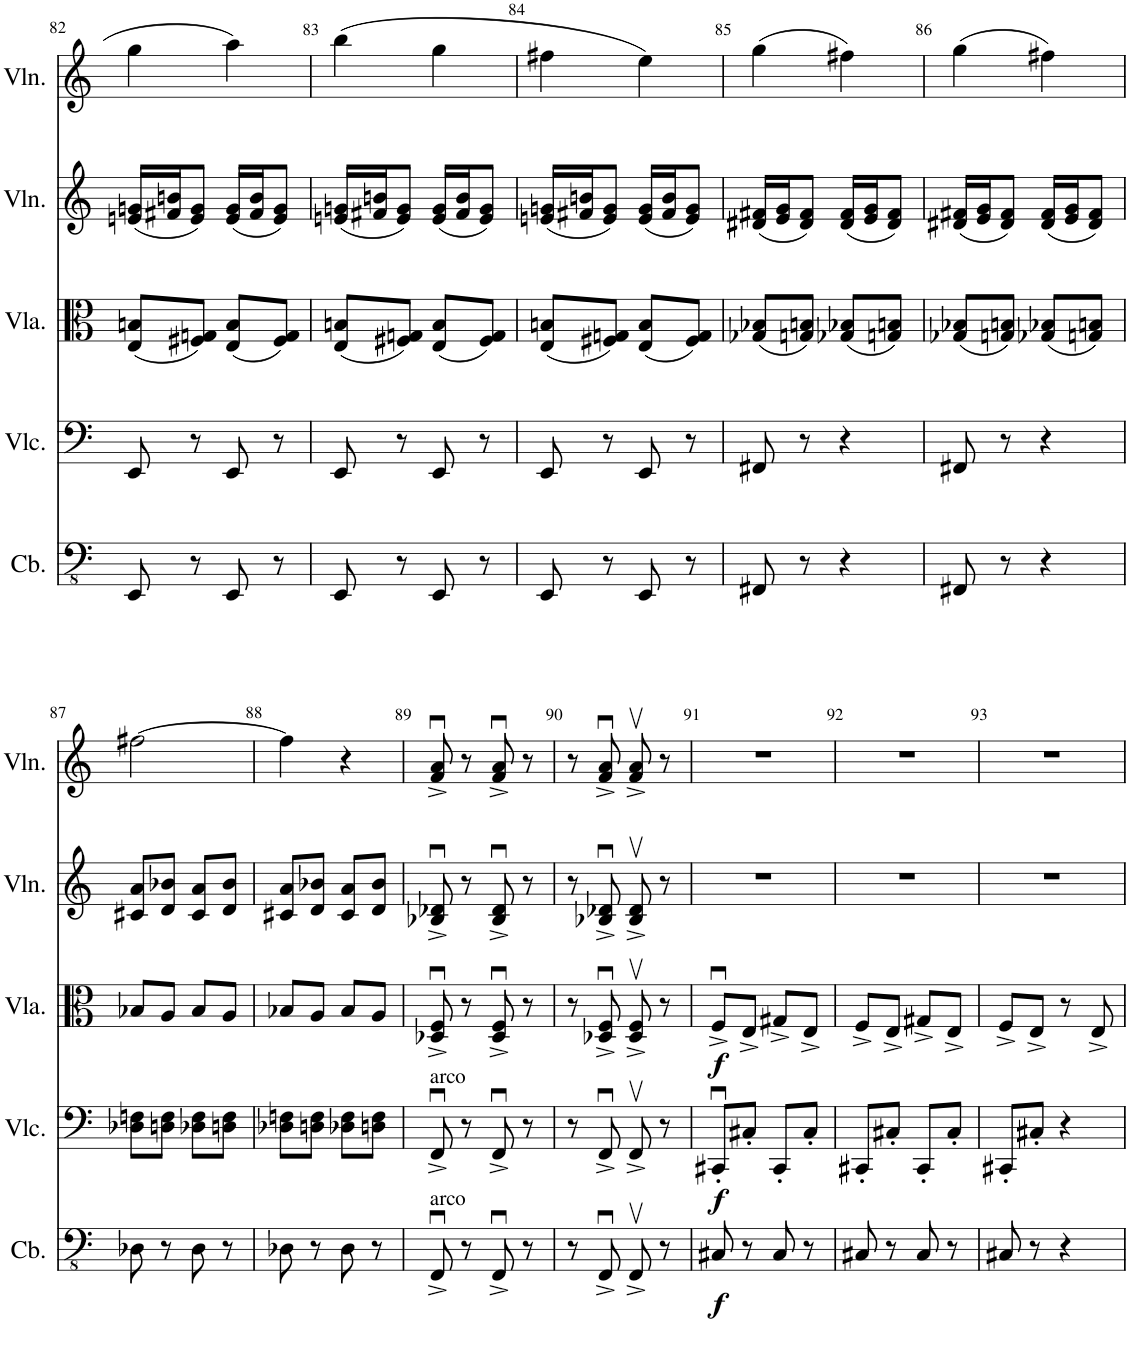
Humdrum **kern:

**kern	**dynam	**kern	**dynam	**kern	**dynam	**kern	**kern
*part5	*part5	*part4	*part4	*part3	*part3	*part2	*part1
*staff5	*staff5	*staff4	*staff4	*staff3	*staff3	*staff2	*staff1
*I"Double Bass	*	*I"Violoncello	*	*I"Viola	*	*I"Violin	*I"Violin
*	*	*I'Vlc.	*	*I'Vla.	*	*I'Vln.	*I'Vln.
!!LO:PB:g=z
*clefFv4	*	*clefF4	*	*clefC3	*	*clefG2	*clefG2
*Trd7c12	*	*	*	*	*	*	*
*k[]	*	*k[]	*	*k[]	*	*k[]	*k[]
*M2/4	*	*M2/4	*	*M2/4	*	*M2/4	*M2/4
=82	=82	=82	=82	=82	=82	=82	=82
8EEE/	.	8EE/	.	(8E/ 8Bn/L	.	(16en/ 16gn/LL	4gg\
.	.	.	.	.	.	16f#X/ 16bn/J	.
8r	.	8r	.	8F#X/ 8Gn/J)	.	8e/ 8g/J)	.
8EEE/	.	8EE/	.	(8E/ 8B/L	.	(16e/ 16g/LL	4aa\
.	.	.	.	.	.	16f#/ 16b/J	.
8r	.	8r	.	8F#/ 8G/J)	.	8e/ 8g/J)	.
=83	=83	=83	=83	=83	=83	=83	=83
8EEE/	.	8EE/	.	(8E/ 8Bn/L	.	(16en/ 16gn/LL	(4bb\
.	.	.	.	.	.	16f#X/ 16bn/J	.
8r	.	8r	.	8F#X/ 8Gn/J)	.	8e/ 8g/J)	.
8EEE/	.	8EE/	.	(8E/ 8B/L	.	(16e/ 16g/LL	4gg\
.	.	.	.	.	.	16f#/ 16b/J	.
8r	.	8r	.	8F#/ 8G/J)	.	8e/ 8g/J)	.
=84	=84	=84	=84	=84	=84	=84	=84
8EEE/	.	8EE/	.	(8E/ 8Bn/L	.	(16en/ 16gn/LL	4ff#X\
.	.	.	.	.	.	16f#X/ 16bn/J	.
8r	.	8r	.	8F#X/ 8Gn/J)	.	8e/ 8g/J)	.
8EEE/	.	8EE/	.	(8E/ 8B/L	.	(16e/ 16g/LL	4ee\)
.	.	.	.	.	.	16f#/ 16b/J	.
8r	.	8r	.	8F#/ 8G/J)	.	8e/ 8g/J)	.
=85	=85	=85	=85	=85	=85	=85	=85
8FFF#X/	.	8FF#X/	.	(8G-X/ 8B-X/L	.	(16d#X/ 16f#X/LL	(4gg\
.	.	.	.	.	.	16e/ 16g/J	.
8r	.	8r	.	8Gn/ 8Bn/J)	.	8d#/ 8f#/J)	.
4r	.	4r	.	(8G-X/ 8B-X/L	.	(16d#/ 16f#/LL	4ff#X\)
.	.	.	.	.	.	16e/ 16g/J	.
.	.	.	.	8Gn/ 8Bn/J)	.	8d#/ 8f#/J)	.
=86	=86	=86	=86	=86	=86	=86	=86
8FFF#X/	.	8FF#X/	.	(8G-X/ 8B-X/L	.	(16d#X/ 16f#X/LL	(4gg\
.	.	.	.	.	.	16e/ 16g/J	.
8r	.	8r	.	8Gn/ 8Bn/J)	.	8d#/ 8f#/J)	.
4r	.	4r	.	(8G-X/ 8B-X/L	.	(16d#/ 16f#/LL	4ff#X\)
.	.	.	.	.	.	16e/ 16g/J	.
.	.	.	.	8Gn/ 8Bn/J)	.	8d#/ 8f#/J)	.
!!LO:LB:g=z
=87	=87	=87	=87	=87	=87	=87	=87
8DD-X\	.	8D-X\ 8Fn\L	.	8B-X/L	.	8c#X/ 8a/L	[2ff#X\
8r	.	8Dn\ 8F\J	.	8A/J	.	8d/ 8b-X/J	.
8DD-\	.	8D-X\ 8F\L	.	8B-/L	.	8c#/ 8a/L	.
8r	.	8Dn\ 8F\J	.	8A/J	.	8d/ 8b-/J	.
=88	=88	=88	=88	=88	=88	=88	=88
8DD-X\	.	8D-X\ 8Fn\L	.	8B-X/L	.	8c#X/ 8a/L	4ff#\]
8r	.	8Dn\ 8F\J	.	8A/J	.	8d/ 8b-X/J	.
8DD-\	.	8D-X\ 8F\L	.	8B-/L	.	8c#/ 8a/L	4r
8r	.	8Dn\ 8F\J	.	8A/J	.	8d/ 8b-/J	.
=89	=89	=89	=89	=89	=89	=89	=89
!	!	!LO:TX:a:t=arco	!	!	!	!	!
!LO:TX:a:t=arco	!	!	!	!	!	!	!
8FFFu^/	.	8FFu^/	.	8D-X/u^ 8F/u^	.	8B-X/u^ 8d-X/u^	8f/u^ 8a/u^
8r	.	8r	.	8r	.	8r	8r
8FFFu^/	.	8FFu^/	.	8D-/u^ 8F/u^	.	8B-/u^ 8d-/u^	8f/u^ 8a/u^
8r	.	8r	.	8r	.	8r	8r
=90	=90	=90	=90	=90	=90	=90	=90
8r	.	8r	.	8r	.	8r	8r
8FFFu^/	.	8FFu^/	.	8D-X/u^ 8F/u^	.	8B-X/u^ 8d-X/u^	8f/u^ 8a/u^
8FFFv^/	.	8FFv^/	.	8D-/v^ 8F/v^	.	8B-/v^ 8d-/v^	8f/v^ 8a/v^
8r	.	8r	.	8r	.	8r	8r
=91	=91	=91	=91	=91	=91	=91	=91
!	!LO:DY:b	!	!LO:DY:b	!	!LO:DY:b	!	!
8CC#X/	f	8CC#Xu'/L	f	8Fu^/L	f	2r	2r
8r	.	8C#X'/J	.	8E^/J	.	.	.
8CC#/	.	8CC#'/L	.	8G#X^/L	.	.	.
8r	.	8C#'/J	.	8E^/J	.	.	.
=92	=92	=92	=92	=92	=92	=92	=92
8CC#X/	.	8CC#X'/L	.	8F^/L	.	2r	2r
8r	.	8C#X'/J	.	8E^/J	.	.	.
8CC#/	.	8CC#'/L	.	8G#X^/L	.	.	.
8r	.	8C#'/J	.	8E^/J	.	.	.
=93	=93	=93	=93	=93	=93	=93	=93
8CC#X/	.	8CC#X'/L	.	8F^/L	.	2r	2r
8r	.	8C#X'/J	.	8E^/J	.	.	.
4r	.	4r	.	8r	.	.	.
.	.	.	.	8E^/	.	.	.
=	=	=	=	=	=	=	=
*-	*-	*-	*-	*-	*-	*-	*-
